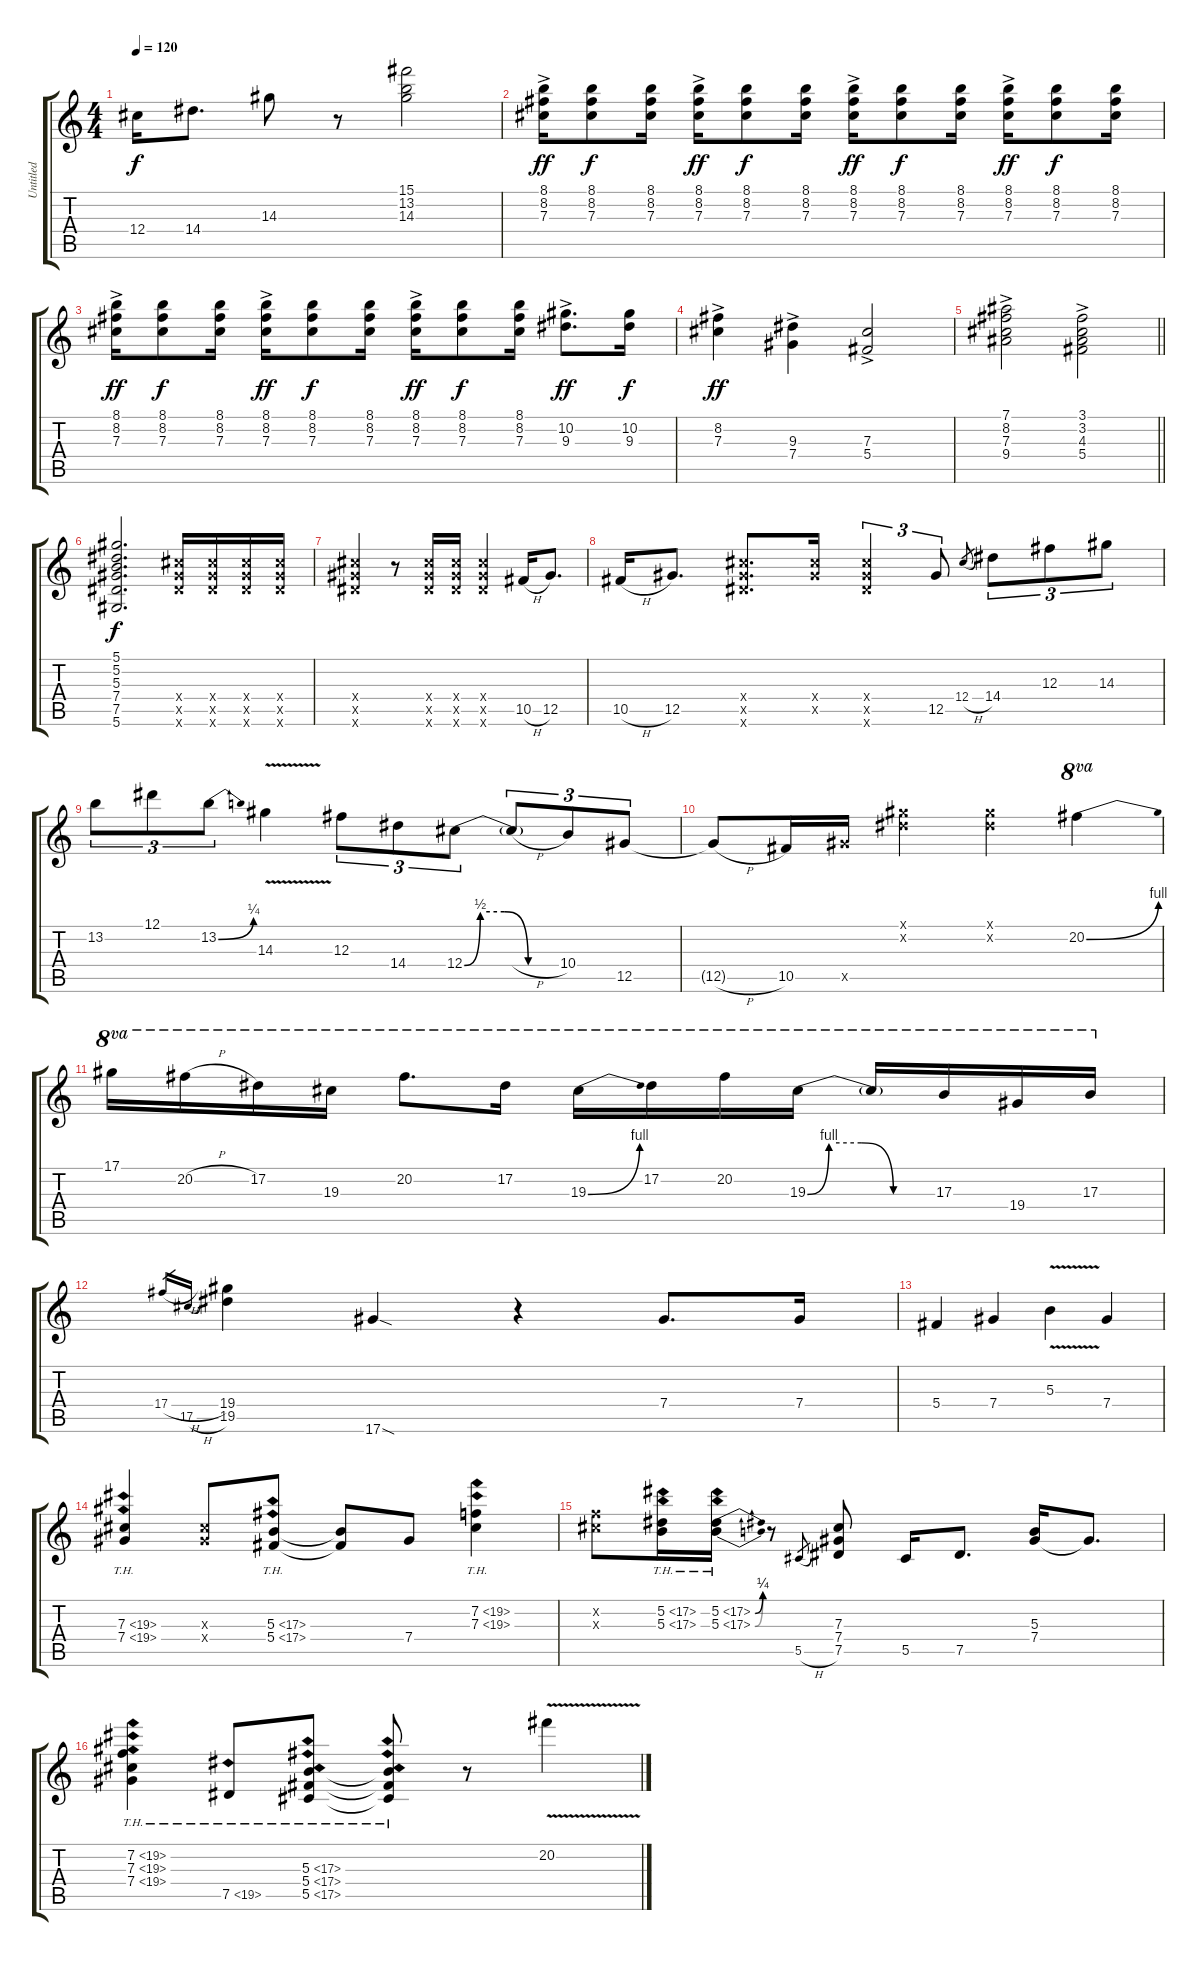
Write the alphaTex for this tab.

\track ("Untitled" "Untitled") {instrument electricguitarclean}
\staff {score tabs}
\tuning (Eb4 Bb3 Gb3 Db3 Ab2 Eb2) {hide}
\ts (4 4)
\tempo 120
\clef g2
\ks c
12.4.16{dy f} 14.4.8{d} 14.3.8 r.8 (15.1 13.2 14.3).2 |
(8.1{ac} 8.2{ac} 7.3{ac}).16{dy ff} (8.1 8.2 7.3).8{dy f} (8.1 8.2 7.3).16 (8.1{ac} 8.2{ac} 7.3{ac}).16{dy ff} (8.1 8.2 7.3).8{dy f} (8.1 8.2 7.3).16 (8.1{ac} 8.2{ac} 7.3{ac}).16{dy ff} (8.1 8.2 7.3).8{dy f} (8.1 8.2 7.3).16 (8.1{ac} 8.2{ac} 7.3{ac}).16{dy ff} (8.1 8.2 7.3).8{dy f} (8.1 8.2 7.3).16 |
(8.1{ac} 8.2{ac} 7.3{ac}).16{dy ff} (8.1 8.2 7.3).8{dy f} (8.1 8.2 7.3).16 (8.1{ac} 8.2{ac} 7.3{ac}).16{dy ff} (8.1 8.2 7.3).8{dy f} (8.1 8.2 7.3).16 (8.1{ac} 8.2{ac} 7.3{ac}).16{dy ff} (8.1 8.2 7.3).8{dy f} (8.1 8.2 7.3).16 (10.2{ac} 9.3{ac}).8{d dy ff} (10.2 9.3).16{dy f} |
(8.2{ac} 7.3{ac}).4{dy ff} (9.3{ac} 7.4{ac}).4 (7.3{ac} 5.4{ac}).2 |
\barLineRight lightlight
(7.1{ac} 8.2{ac} 7.3{ac} 9.4{ac}).2 (3.1{ac} 3.2{ac} 4.3{ac} 5.4{ac}).2 |
(5.1 5.2 5.3 7.4 7.5 5.6).2{d dy f} (12.4{x} 12.5{x} 12.6{x}).16 (12.4{x} 12.5{x} 12.6{x}).16 (12.4{x} 12.5{x} 12.6{x}).16 (12.4{x} 12.5{x} 12.6{x}).16 |
(12.4{x} 12.5{x} 12.6{x}).4 r.8 (12.4{x} 12.5{x} 12.6{x}).16 (12.4{x} 12.5{x} 12.6{x}).16 (12.4{x} 12.5{x} 12.6{x}).4 10.5{h}.16 12.5.8{d} |
10.5{h}.16 12.5.8{d} (12.4{x} 12.5{x} 12.6{x}).8{d} (12.4{x} 12.5{x}).16 (12.4{x} 12.5{x} 12.6{x}).4{tu (3 2)} 12.5.8{tu (3 2)} 12.4{h}.8{gr} 14.4.8{tu (3 2)} 12.3.8{tu (3 2)} 14.3.8{tu (3 2)} |
13.2.8{tu (3 2)} 12.1.8{tu (3 2)} 13.2{be (bend 0 0 60 1)}.8{tu (3 2)} 14.3{v}.4 12.3.8{tu (3 2)} 14.4.8{tu (3 2)} 12.4{be (custom 0 0 10 2 25 2 40 0 60 0)}.8{tu (3 2)} 12.4{h t}.8{tu (3 2)} 10.4.8{tu (3 2)} 12.5.8{tu (3 2)} |
12.5{h t}.8 10.5.16 12.5{x}.16 (5.1{x} 5.2{x}).4 (5.1{x} 5.2{x}).4 20.2{be (bend 0 0 60 4)}.4{ot 8va} |
17.1.16{ot 8va} 20.2{h}.16{ot 8va} 17.2.16{ot 8va} 19.3.16{ot 8va} 20.2.8{d ot 8va} 17.2.16{ot 8va} 19.3{be (bend 0 0 60 4)}.16{ot 8va} 17.2.16{ot 8va} 20.2.16{ot 8va} 19.3{be (custom 0 0 10 4 25 4 40 0 60 0)}.16{ot 8va} 19.3{t}.16{ot 8va} 17.3.16{ot 8va} 19.4.16{ot 8va} 17.3.16{ot 8va} |
17.4{h}.16{gr} 17.5{h}.16{gr} (19.4 19.5).4 17.6{sod}.4 r.4 7.4.8{d} 7.4.16 |
5.4.4 7.4.4 5.3{v}.4 7.4.4 |
(7.3{th 12} 7.4{th 12}).4 (7.3{x} 7.4{x}).8 (5.3{th 12} 5.4{th 12}).8 (5.3{t} 5.4{t}).8 7.4.8 (7.2{th 12} 7.3{th 12}).4 |
(7.2{x} 7.3{x}).8 (5.2{th 12} 5.3{th 12}).16 (5.2{be (bend 0 0 60 1) th 12} 5.3{be (bend 0 0 60 1) th 12}).16 r.8 5.5{h}.8{gr} (7.3 7.4 7.5).8 5.5.16 7.5.8{d} (5.3 7.4).16 7.4{t}.8{d} |
(7.2{th 12} 7.3{th 12} 7.4{th 12}).4 7.5{th 12}.8 (5.3{th 12} 5.4{th 12} 5.5{th 12}).8 (5.3{th 12 t} 5.4{th 12 t} 5.5{th 12 t}).8 r.8 20.2{v}.4
